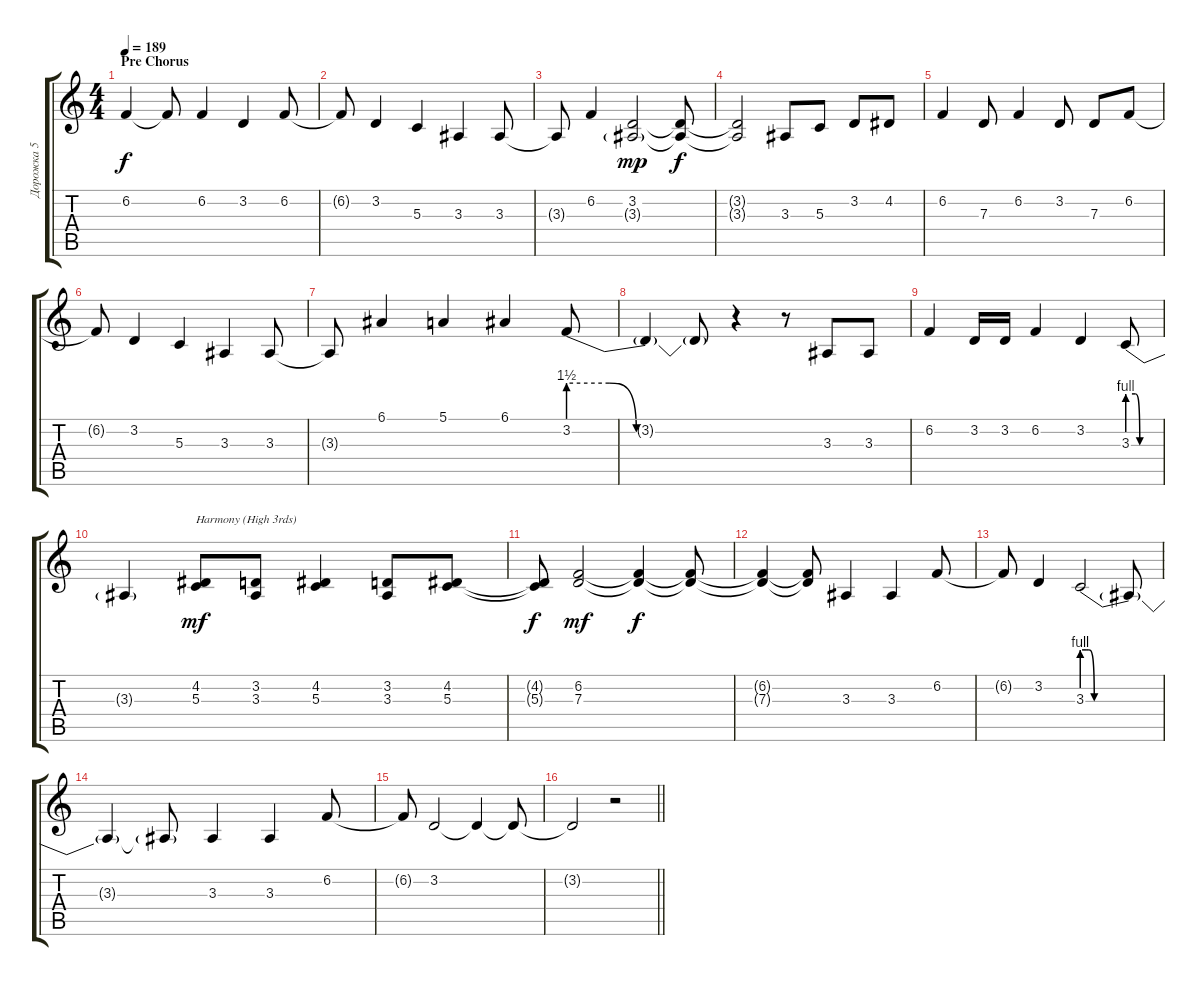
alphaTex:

\track ("Дорожка 5" "Дорожка 5") {instrument altosax}
\staff {score tabs}
\tuning (E4 B3 G3 D3 A2 E2) {hide}
\ts (4 4)
\section ("" "Pre Chorus")
\tempo 189
\clef g2
\ks c
6.2.4{dy f} 6.2{t}.8 6.2.4 3.2.4 6.2.8 |
6.2{t}.8 3.2.4 5.3.4 3.3.4 3.3.8 |
3.3{t}.8 6.2.4 (3.2 3.3{g}).2{dy mp} (3.2{t} 3.3{t}).8{dy f} |
(3.2{t} 3.3{t}).2 3.3.8 5.3.8 3.2.8 4.2.8 |
6.2.4 7.3.8 6.2.4 3.2.8 7.3.8 6.2.8 |
6.2{t}.8 3.2.4 5.3.4 3.3.4 3.3.8 |
3.3{t}.8 6.1.4 5.1.4 6.1.4 3.2{be (custom 0 6 15 6 25 0 30 0 60 0)}.8 |
3.2{t}.4 3.2{t}.8 r.4 r.8 3.3.8 3.3.8 |
6.2.4 3.2.16 3.2.16 6.2.4 3.2.4 3.3{be (custom 0 4 15 4 23 0 30 0 60 0)}.8 |
3.3{t}.4 (4.2 5.3).8{txt "Harmony (High 3rds)" dy mf} (3.2 3.3).8 (4.2 5.3).4 (3.2 3.3).8 (4.2 5.3).8 |
(4.2{t} 5.3{t}).8{dy f} (6.2 7.3).2{dy mf} (6.2{t} 7.3{t}).4{dy f} (6.2{t} 7.3{t}).8 |
(6.2{t} 7.3{t}).4 (6.2{t} 7.3{t}).8 3.3.4 3.3.4 6.2.8 |
6.2{t}.8 3.2.4 3.3{be (custom 0 4 3 4 5 4 9 0 30 0 60 0)}.2 3.3{t}.8 |
3.3{t}.4 3.3{t}.8 3.3.4 3.3.4 6.2.8 |
6.2{t}.8 3.2.2 3.2{t}.4 3.2{t}.8 |
\barLineRight lightlight
3.2{t}.2 r.2
